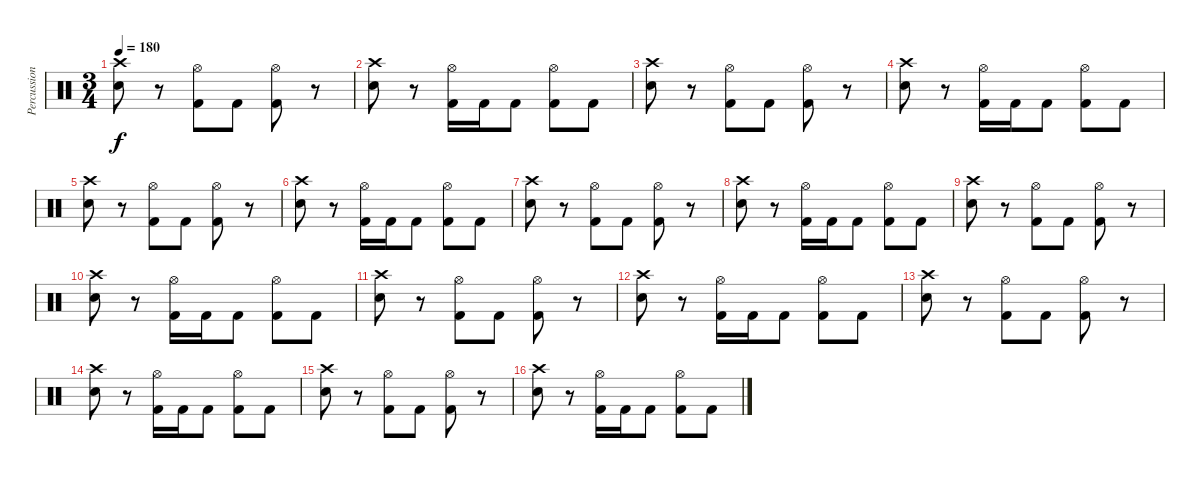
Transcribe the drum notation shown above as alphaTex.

\track ("Percussion" "Percussion") {instrument percussion}
\staff {score}
\articulation defaults
\ts (3 4)
\tempo 180
\clef neutral
\ks c
("Crash high (hit)" "Electric Snare (hit)").8{dy f} r.8 ("Hi-Hat (open)" "Kick (hit) 2").8 "Kick (hit) 2".8 ("Hi-Hat (open)" "Kick (hit) 2").8 r.8 |
("Crash high (hit)" "Electric Snare (hit)").8 r.8 ("Hi-Hat (open)" "Kick (hit) 2").16 "Kick (hit) 2".16 "Kick (hit) 2".8 ("Hi-Hat (open)" "Kick (hit) 2").8 "Kick (hit) 2".8 |
("Crash high (hit)" "Electric Snare (hit)").8 r.8 ("Hi-Hat (open)" "Kick (hit) 2").8 "Kick (hit) 2".8 ("Hi-Hat (open)" "Kick (hit) 2").8 r.8 |
("Crash high (hit)" "Electric Snare (hit)").8 r.8 ("Hi-Hat (open)" "Kick (hit) 2").16 "Kick (hit) 2".16 "Kick (hit) 2".8 ("Hi-Hat (open)" "Kick (hit) 2").8 "Kick (hit) 2".8 |
("Crash high (hit)" "Electric Snare (hit)").8 r.8 ("Hi-Hat (open)" "Kick (hit) 2").8 "Kick (hit) 2".8 ("Hi-Hat (open)" "Kick (hit) 2").8 r.8 |
("Crash high (hit)" "Electric Snare (hit)").8 r.8 ("Hi-Hat (open)" "Kick (hit) 2").16 "Kick (hit) 2".16 "Kick (hit) 2".8 ("Hi-Hat (open)" "Kick (hit) 2").8 "Kick (hit) 2".8 |
("Crash high (hit)" "Electric Snare (hit)").8 r.8 ("Hi-Hat (open)" "Kick (hit) 2").8 "Kick (hit) 2".8 ("Hi-Hat (open)" "Kick (hit) 2").8 r.8 |
("Crash high (hit)" "Electric Snare (hit)").8 r.8 ("Hi-Hat (open)" "Kick (hit) 2").16 "Kick (hit) 2".16 "Kick (hit) 2".8 ("Hi-Hat (open)" "Kick (hit) 2").8 "Kick (hit) 2".8 |
("Crash high (hit)" "Electric Snare (hit)").8 r.8 ("Hi-Hat (open)" "Kick (hit) 2").8 "Kick (hit) 2".8 ("Hi-Hat (open)" "Kick (hit) 2").8 r.8 |
("Crash high (hit)" "Electric Snare (hit)").8 r.8 ("Hi-Hat (open)" "Kick (hit) 2").16 "Kick (hit) 2".16 "Kick (hit) 2".8 ("Hi-Hat (open)" "Kick (hit) 2").8 "Kick (hit) 2".8 |
("Crash high (hit)" "Electric Snare (hit)").8 r.8 ("Hi-Hat (open)" "Kick (hit) 2").8 "Kick (hit) 2".8 ("Hi-Hat (open)" "Kick (hit) 2").8 r.8 |
("Crash high (hit)" "Electric Snare (hit)").8 r.8 ("Hi-Hat (open)" "Kick (hit) 2").16 "Kick (hit) 2".16 "Kick (hit) 2".8 ("Hi-Hat (open)" "Kick (hit) 2").8 "Kick (hit) 2".8 |
("Crash high (hit)" "Electric Snare (hit)").8 r.8 ("Hi-Hat (open)" "Kick (hit) 2").8 "Kick (hit) 2".8 ("Hi-Hat (open)" "Kick (hit) 2").8 r.8 |
("Crash high (hit)" "Electric Snare (hit)").8 r.8 ("Hi-Hat (open)" "Kick (hit) 2").16 "Kick (hit) 2".16 "Kick (hit) 2".8 ("Hi-Hat (open)" "Kick (hit) 2").8 "Kick (hit) 2".8 |
("Crash high (hit)" "Electric Snare (hit)").8 r.8 ("Hi-Hat (open)" "Kick (hit) 2").8 "Kick (hit) 2".8 ("Hi-Hat (open)" "Kick (hit) 2").8 r.8 |
("Crash high (hit)" "Electric Snare (hit)").8 r.8 ("Hi-Hat (open)" "Kick (hit) 2").16 "Kick (hit) 2".16 "Kick (hit) 2".8 ("Hi-Hat (open)" "Kick (hit) 2").8 "Kick (hit) 2".8
